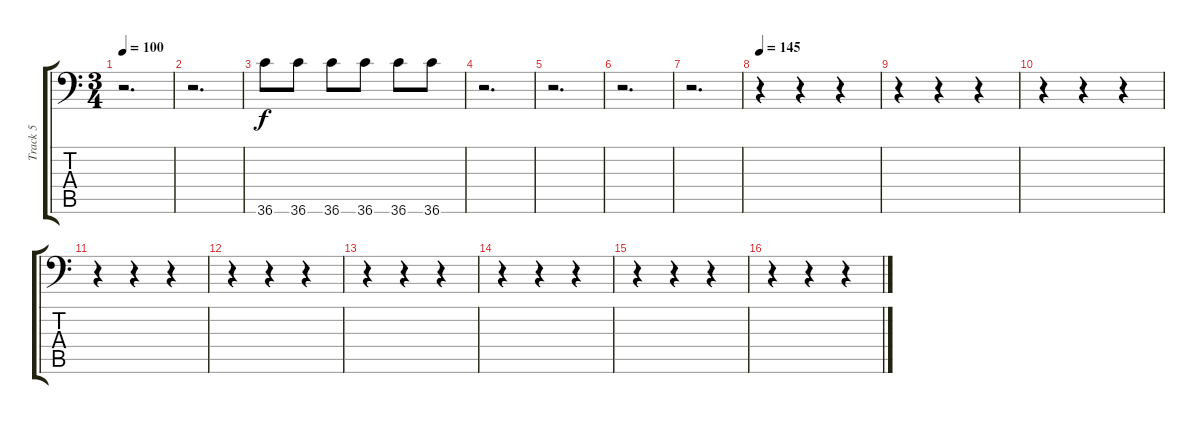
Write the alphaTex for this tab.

\track ("Track 5" "Track 5") {instrument acousticgrandpiano}
\staff {score tabs}
\tuning (C-1 C-1 C-1 C-1 C-1 C-1) {hide}
\ts (3 4)
\tempo 100
\clef f4
\ks c
r.2{d dy f} |
r.2{d} |
36.6.8 36.6.8 36.6.8 36.6.8 36.6.8 36.6.8 |
r.2{d} |
r.2{d} |
r.2{d} |
r.2{d} |
\tempo 145
r.4 r.4 r.4 |
r.4 r.4 r.4 |
r.4 r.4 r.4 |
r.4 r.4 r.4 |
r.4 r.4 r.4 |
r.4 r.4 r.4 |
r.4 r.4 r.4 |
r.4 r.4 r.4 |
r.4 r.4 r.4
